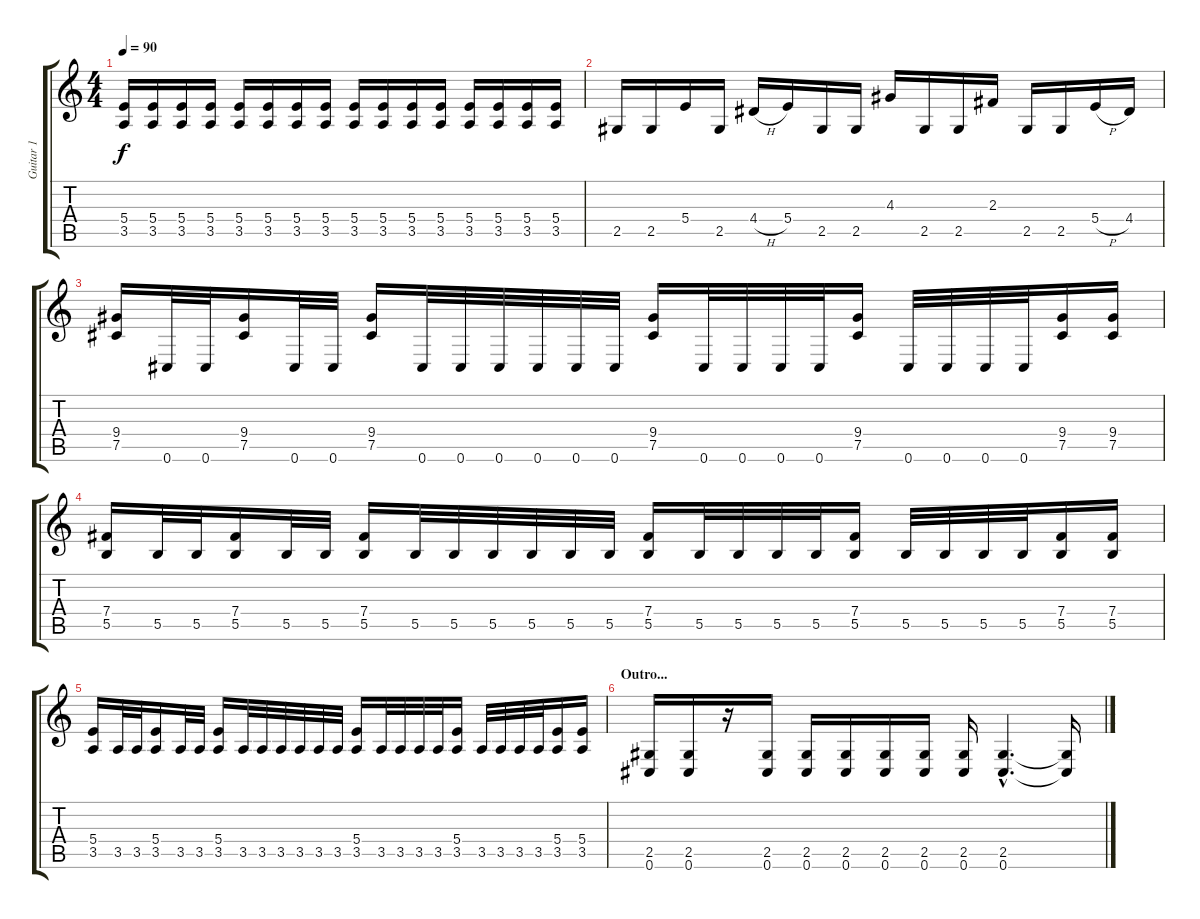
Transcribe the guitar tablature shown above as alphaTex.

\track ("Guitar 1" "Guitar 1") {instrument distortionguitar}
\staff {score tabs}
\tuning (Db4 Ab3 E3 B2 Gb2 Db2) {hide}
\ts (4 4)
\tempo 90
\clef g2
\ks c
(5.4 3.5).16{dy f} (5.4 3.5).16 (5.4 3.5).16 (5.4 3.5).16 (5.4 3.5).16 (5.4 3.5).16 (5.4 3.5).16 (5.4 3.5).16 (5.4 3.5).16 (5.4 3.5).16 (5.4 3.5).16 (5.4 3.5).16 (5.4 3.5).16 (5.4 3.5).16 (5.4 3.5).16 (5.4 3.5).16 |
2.5.16 2.5.16 5.4.16 2.5.16 4.4{h}.16 5.4.16 2.5.16 2.5.16 4.3.16 2.5.16 2.5.16 2.3.16 2.5.16 2.5.16 5.4{h}.16 4.4.16 |
(9.4 7.5).16 0.6.32 0.6.32 (9.4 7.5).16 0.6.32 0.6.32 (9.4 7.5).16 0.6.32 0.6.32 0.6.32 0.6.32 0.6.32 0.6.32 (9.4 7.5).16 0.6.32 0.6.32 0.6.32 0.6.32 (9.4 7.5).16 0.6.32 0.6.32 0.6.32 0.6.32 (9.4 7.5).16 (9.4 7.5).16 |
(7.4 5.5).16 5.5.32 5.5.32 (7.4 5.5).16 5.5.32 5.5.32 (7.4 5.5).16 5.5.32 5.5.32 5.5.32 5.5.32 5.5.32 5.5.32 (7.4 5.5).16 5.5.32 5.5.32 5.5.32 5.5.32 (7.4 5.5).16 5.5.32 5.5.32 5.5.32 5.5.32 (7.4 5.5).16 (7.4 5.5).16 |
(5.4 3.5).16 3.5.32 3.5.32 (5.4 3.5).16 3.5.32 3.5.32 (5.4 3.5).16 3.5.32 3.5.32 3.5.32 3.5.32 3.5.32 3.5.32 (5.4 3.5).16 3.5.32 3.5.32 3.5.32 3.5.32 (5.4 3.5).16 3.5.32 3.5.32 3.5.32 3.5.32 (5.4 3.5).16 (5.4 3.5).16 |
\section ("" "Outro...")
(2.5 0.6).16 (2.5 0.6).16 r.16 (2.5 0.6).16 (2.5 0.6).16 (2.5 0.6).16 (2.5 0.6).16 (2.5 0.6).16 (2.5 0.6).16 (2.5{hac} 0.6{hac}).4{d} (2.5{t} 0.6{t}).16
